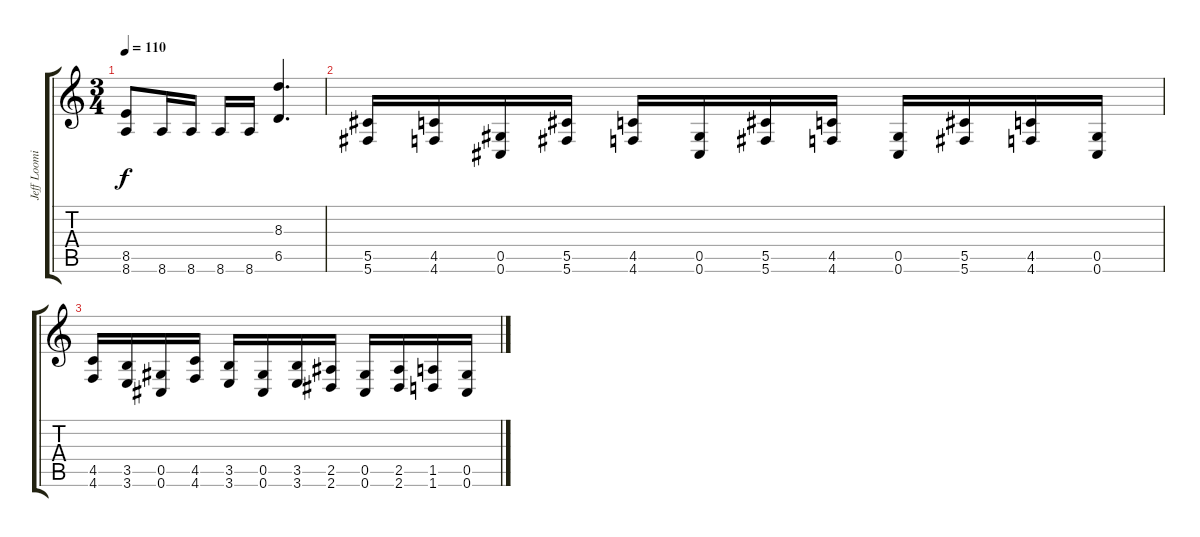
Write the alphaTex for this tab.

\track ("Jeff Loomis Lead" "Jeff Loomi") {instrument distortionguitar}
\staff {score tabs}
\tuning (Eb4 Bb3 Gb3 Db3 Ab2 Db2) {hide}
\ts (3 4)
\tempo 110
\clef g2
\ks c
(8.5 8.6).8{dy f} 8.6.16 8.6.16 8.6.16 8.6.16 (8.3 6.5).4{d} |
(5.5 5.6).16 (4.5 4.6).16 (0.5 0.6).16 (5.5 5.6).16 (4.5 4.6).16 (0.5 0.6).16 (5.5 5.6).16 (4.5 4.6).16 (0.5 0.6).16 (5.5 5.6).16 (4.5 4.6).16 (0.5 0.6).16 |
(4.5 4.6).16 (3.5 3.6).16 (0.5 0.6).16 (4.5 4.6).16 (3.5 3.6).16 (0.5 0.6).16 (3.5 3.6).16 (2.5 2.6).16 (0.5 0.6).16 (2.5 2.6).16 (1.5 1.6).16 (0.5 0.6).16
